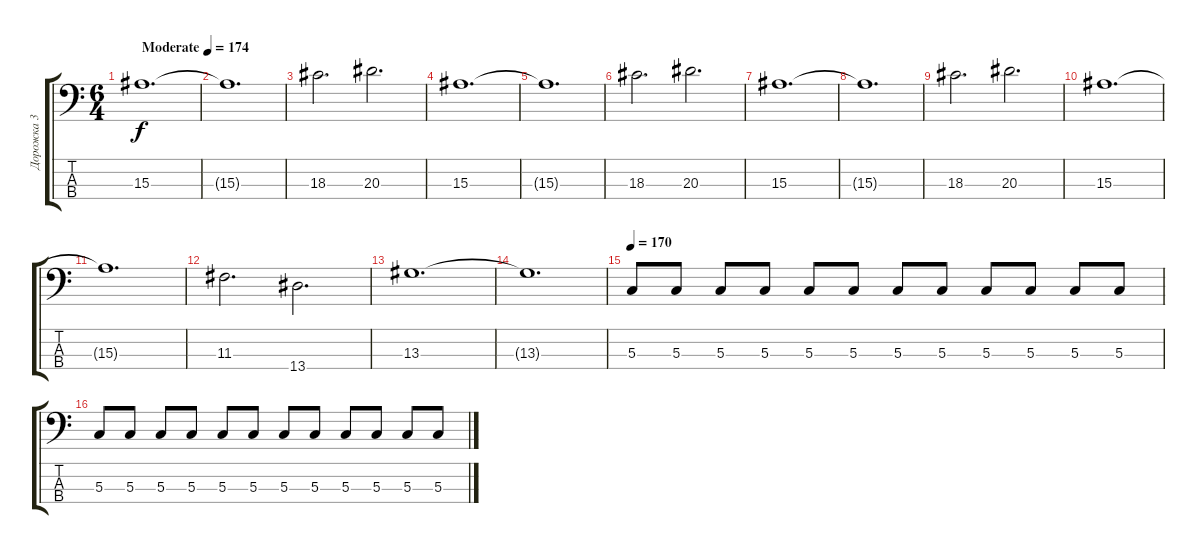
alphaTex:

\track ("Дорожка 3" "Дорожка 3") {instrument electricbassfinger}
\staff {score tabs}
\tuning (F2 C2 G1 D1) {hide}
\ts (6 4)
\tempo (174 "Moderate")
\clef f4
\ks c
15.3.1{d dy f instrument electricbassfinger} |
15.3{t}.1{d} |
18.3.2{d} 20.3.2{d} |
15.3.1{d} |
15.3{t}.1{d} |
18.3.2{d} 20.3.2{d} |
15.3.1{d} |
15.3{t}.1{d} |
18.3.2{d} 20.3.2{d} |
15.3.1{d} |
15.3{t}.1{d} |
11.3.2{d} 13.4.2{d} |
13.3.1{d} |
13.3{t}.1{d} |
\tempo 170
5.3.8{instrument electricbasspick} 5.3.8 5.3.8 5.3.8 5.3.8 5.3.8 5.3.8 5.3.8 5.3.8 5.3.8 5.3.8 5.3.8 |
5.3.8 5.3.8 5.3.8 5.3.8 5.3.8 5.3.8 5.3.8 5.3.8 5.3.8 5.3.8 5.3.8 5.3.8
